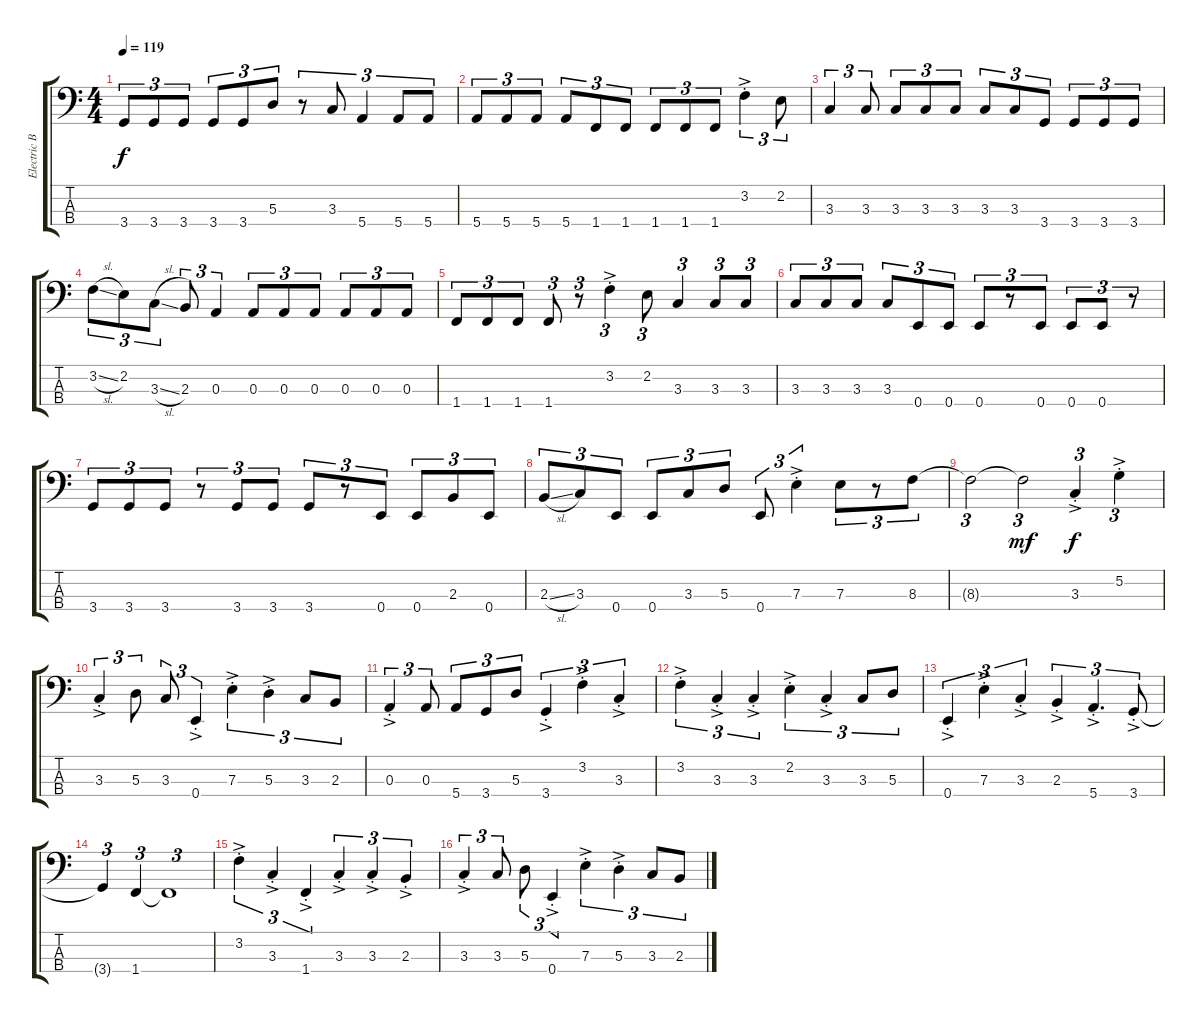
\track ("Electric Bass" "Electric B") {instrument electricbassfinger}
\staff {score tabs}
\tuning (G2 D2 A1 E1) {hide}
\ts (4 4)
\tempo 119
\clef f4
\ks c
3.4.8{tu (3 2) dy f} 3.4.8{tu (3 2)} 3.4.8{tu (3 2)} 3.4.8{tu (3 2)} 3.4.8{tu (3 2)} 5.3.8{tu (3 2)} r.8{tu (3 2)} 3.3.8{tu (3 2)} 5.4.4{tu (3 2)} 5.4.8{tu (3 2)} 5.4.8{tu (3 2)} |
5.4.8{tu (3 2)} 5.4.8{tu (3 2)} 5.4.8{tu (3 2)} 5.4.8{tu (3 2)} 1.4.8{tu (3 2)} 1.4.8{tu (3 2)} 1.4.8{tu (3 2)} 1.4.8{tu (3 2)} 1.4.8{tu (3 2)} 3.2{ac st}.4{tu (3 2)} 2.2.8{tu (3 2)} |
3.3.4{tu (3 2)} 3.3.8{tu (3 2)} 3.3.8{tu (3 2)} 3.3.8{tu (3 2)} 3.3.8{tu (3 2)} 3.3.8{tu (3 2)} 3.3.8{tu (3 2)} 3.4.8{tu (3 2)} 3.4.8{tu (3 2)} 3.4.8{tu (3 2)} 3.4.8{tu (3 2)} |
3.2{sl}.8{tu (3 2)} 2.2.8{tu (3 2)} 3.3{sl}.8{tu (3 2)} 2.3.8{tu (3 2)} 0.3.4{tu (3 2)} 0.3.8{tu (3 2)} 0.3.8{tu (3 2)} 0.3.8{tu (3 2)} 0.3.8{tu (3 2)} 0.3.8{tu (3 2)} 0.3.8{tu (3 2)} |
1.4.8{tu (3 2)} 1.4.8{tu (3 2)} 1.4.8{tu (3 2)} 1.4.8{tu (3 2)} r.8{tu (3 2)} 3.2{ac st}.4{tu (3 2)} 2.2.8{tu (3 2)} 3.3.4{tu (3 2)} 3.3.8{tu (3 2)} 3.3.8{tu (3 2)} |
3.3.8{tu (3 2)} 3.3.8{tu (3 2)} 3.3.8{tu (3 2)} 3.3.8{tu (3 2)} 0.4.8{tu (3 2)} 0.4.8{tu (3 2)} 0.4.8{tu (3 2)} r.8{tu (3 2)} 0.4.8{tu (3 2)} 0.4.8{tu (3 2)} 0.4.8{tu (3 2)} r.8{tu (3 2)} |
3.4.8{tu (3 2)} 3.4.8{tu (3 2)} 3.4.8{tu (3 2)} r.8{tu (3 2)} 3.4.8{tu (3 2)} 3.4.8{tu (3 2)} 3.4.8{tu (3 2)} r.8{tu (3 2)} 0.4.8{tu (3 2)} 0.4.8{tu (3 2)} 2.3.8{tu (3 2)} 0.4.8{tu (3 2)} |
2.3{sl}.8{tu (3 2)} 3.3.8{tu (3 2)} 0.4.8{tu (3 2)} 0.4.8{tu (3 2)} 3.3.8{tu (3 2)} 5.3.8{tu (3 2)} 0.4.8{tu (3 2)} 7.3{ac st}.4{tu (3 2)} 7.3.8{tu (3 2)} r.8{tu (3 2)} 8.3.8{tu (3 2)} |
8.3{t}.2{tu (3 2)} 8.3{t}.2{tu (3 2) dy mf} 3.3{ac st}.4{tu (3 2) dy f} 5.2{ac st}.4{tu (3 2)} |
3.3{ac st}.4{tu (3 2)} 5.3.8{tu (3 2)} 3.3.8{tu (3 2)} 0.4{ac st}.4{tu (3 2)} 7.3{ac st}.4{tu (3 2)} 5.3{ac st}.4{tu (3 2)} 3.3.8{tu (3 2)} 2.3.8{tu (3 2)} |
0.3{ac st}.4{tu (3 2)} 0.3.8{tu (3 2)} 5.4.8{tu (3 2)} 3.4.8{tu (3 2)} 5.3.8{tu (3 2)} 3.4{ac st}.4{tu (3 2)} 3.2{ac st}.4{tu (3 2)} 3.3{ac st}.4{tu (3 2)} |
3.2{ac st}.4{tu (3 2)} 3.3{ac st}.4{tu (3 2)} 3.3{ac st}.4{tu (3 2)} 2.2{ac st}.4{tu (3 2)} 3.3{ac st}.4{tu (3 2)} 3.3.8{tu (3 2)} 5.3.8{tu (3 2)} |
0.4{ac st}.4{tu (3 2)} 7.3{ac st}.4{tu (3 2)} 3.3{ac st}.4{tu (3 2)} 2.3{ac st}.4{tu (3 2)} 5.4{ac st}.4{d tu (3 2)} 3.4{ac st}.8{tu (3 2)} |
3.4{t}.4{tu (3 2)} 1.4.4{tu (3 2)} 1.4{t}.1{tu (3 2)} |
3.2{ac st}.4{tu (3 2)} 3.3{ac st}.4{tu (3 2)} 1.4{ac st}.4{tu (3 2)} 3.3{ac st}.4{tu (3 2)} 3.3{ac st}.4{tu (3 2)} 2.3{ac st}.4{tu (3 2)} |
3.3{ac st}.4{tu (3 2)} 3.3.8{tu (3 2)} 5.3.8{tu (3 2)} 0.4{ac st}.4{tu (3 2)} 7.3{ac st}.4{tu (3 2)} 5.3{ac st}.4{tu (3 2)} 3.3.8{tu (3 2)} 2.3.8{tu (3 2)}
